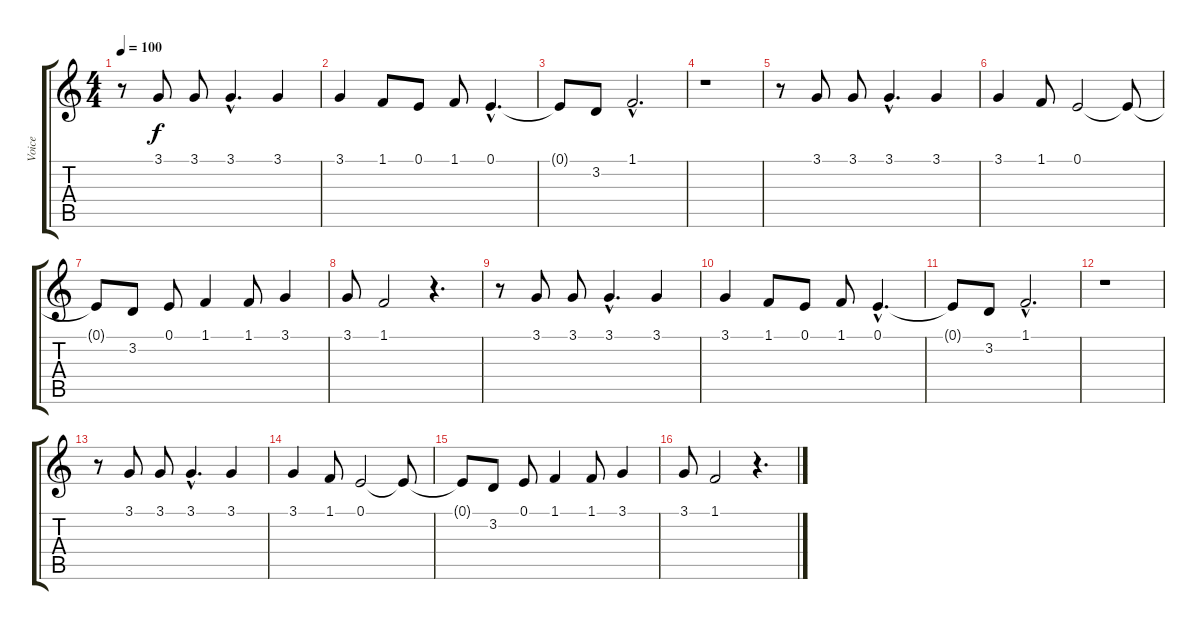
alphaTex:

\track ("Voice" "Voice") {instrument panflute}
\staff {score tabs}
\tuning (E4 B3 G3 D3 A2 E2) {hide}
\ts (4 4)
\tempo 100
\clef g2
\ks c
r.8{dy f} 3.1.8 3.1.8 3.1{hac}.4{d} 3.1.4 |
3.1.4 1.1.8 0.1.8 1.1.8 0.1{hac}.4{d} |
0.1{t}.8 3.2.8 1.1{hac}.2{d} |
r.1 |
r.8 3.1.8 3.1.8 3.1{hac}.4{d} 3.1.4 |
3.1.4 1.1.8 0.1.2 0.1{t}.8 |
0.1{t}.8 3.2.8 0.1.8 1.1.4 1.1.8 3.1.4 |
3.1.8 1.1.2 r.4{d} |
r.8 3.1.8 3.1.8 3.1{hac}.4{d} 3.1.4 |
3.1.4 1.1.8 0.1.8 1.1.8 0.1{hac}.4{d} |
0.1{t}.8 3.2.8 1.1{hac}.2{d} |
r.1 |
r.8 3.1.8 3.1.8 3.1{hac}.4{d} 3.1.4 |
3.1.4 1.1.8 0.1.2 0.1{t}.8 |
0.1{t}.8 3.2.8 0.1.8 1.1.4 1.1.8 3.1.4 |
3.1.8 1.1.2 r.4{d}
